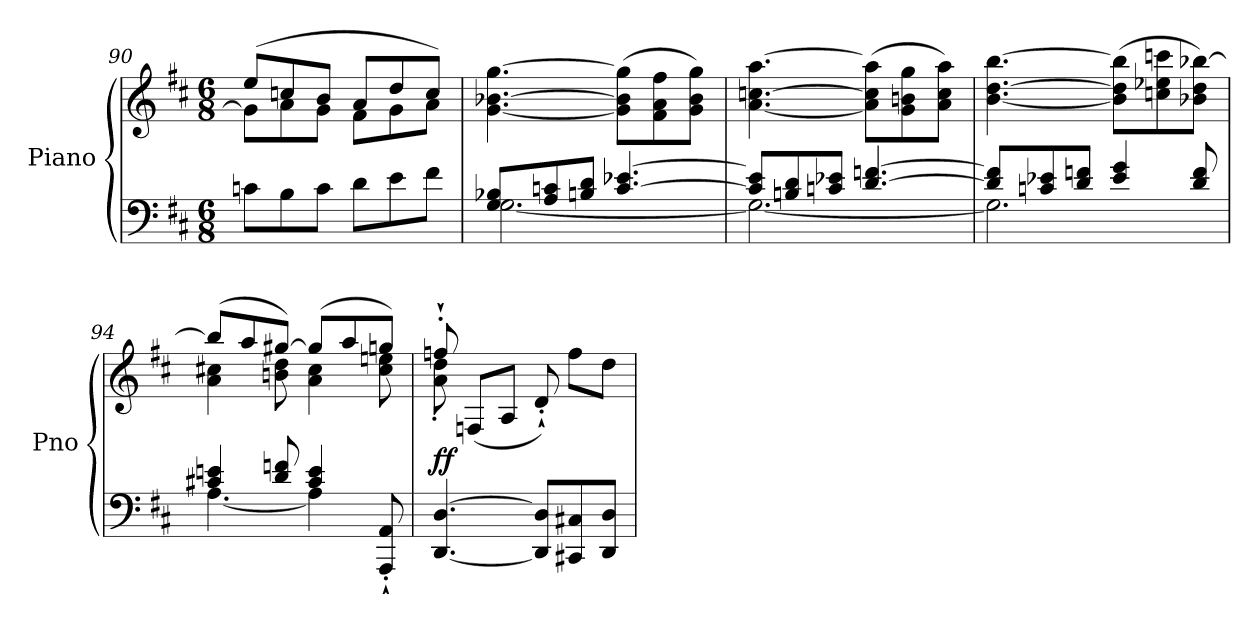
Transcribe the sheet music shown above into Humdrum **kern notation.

**kern	**kern	**dynam
*part1	*part1	*part1
*staff2	*staff1	*staff1/2
*I"Piano	*	*
*I'Pno	*	*
*clefF4	*clefG2	*
*k[f#c#]	*k[f#c#]	*
*M6/8	*M6/8	*
=90	=90	=90
*	*^	*
8cn\L	(8ee/L	8g\L]	.
8B\	8ccn/	8a\	.
8c\J	8b/J	8g\J	.
8d\L	8a/L	8f#\L	.
8e\	8dd/	8g\	.
8f#\J	8cc/J)	8a\J	.
=91	=91	=91	=91
*^	*	*	*
!	!	!	!	!LO:DY:b
*	*	*v	*v	*
8G/ 8B-X/L	[2.G\	[4.g\ [4.b-X\ [4.gg\	other-dynamics
8A/ 8cn/	.	.	.
8Bn/ 8d/J	.	.	.
[4.c/ [4.e-X/	.	(8g\] 8b-\] 8gg\]L	.
.	.	8f#\ 8a\ 8ff#\	.
.	.	8g\ 8b-\ 8gg\J)	.
=92	=92	=92	=92
8c/] 8e-/]L	2.G\_	[4.a\ [4.ccn\ [4.aa\	.
8Bn/ 8d/	.	.	.
8cn/ 8e-X/J	.	.	.
[4.d/ [4.fn/	.	(8a\] 8cc\] 8aa\]L	.
.	.	8g\ 8bn\ 8gg\	.
.	.	8a\ 8cc\ 8aa\J)	.
!!LO:LB:g=z
=93	=93	=93	=93
8d/] 8f/]L	2.G\]	[4.b\ [4.dd\ [4.bb\	.
8cn/ 8e-X/	.	.	.
8d/ 8fn/J	.	.	.
4e-/ 4g/	.	(8b\] 8dd\] 8bb\]L	.
.	.	8ccn\ 8ee-X\ 8cccn\	.
8d/ 8f/	.	8b-X\ 8dd\ [8bb-X\J)	.
=94	=94	=94	=94
*	*	*^	*
4c#X/ 4en/	[4.A\	(8bb-/L]	4a\ 4cc#X\	.
.	.	8aa/	.	.
8d/ 8fn/	.	[8gg#X/J)	8bn\ 8dd\	.
4c#/ 4e/	4A\]	(8gg#/L]	4a\ 4cc#\	.
.	.	8aa/	.	.
8AAA/'` 8AA/'`	8ryy	8ggn/J)	8cc#\ 8een\	.
=95	=95	=95	=95	=95
!	!	!	!	!LO:DY:b
*v	*v	*	*	*
[4.DD/ [4.D/	8ffn'`/	8a\' 8dd\'	ff
.	(8Fn/L	2ryy	.
.	8A/J	.	.
8DD/] 8D/]L	8d'`/)	.	.
8CC#X/ 8C#X/	8ff\L	.	.
8DD/ 8D/J	8dd\J	8ryy	.
*	*v	*v	*
=	=	=
*-	*-	*-
